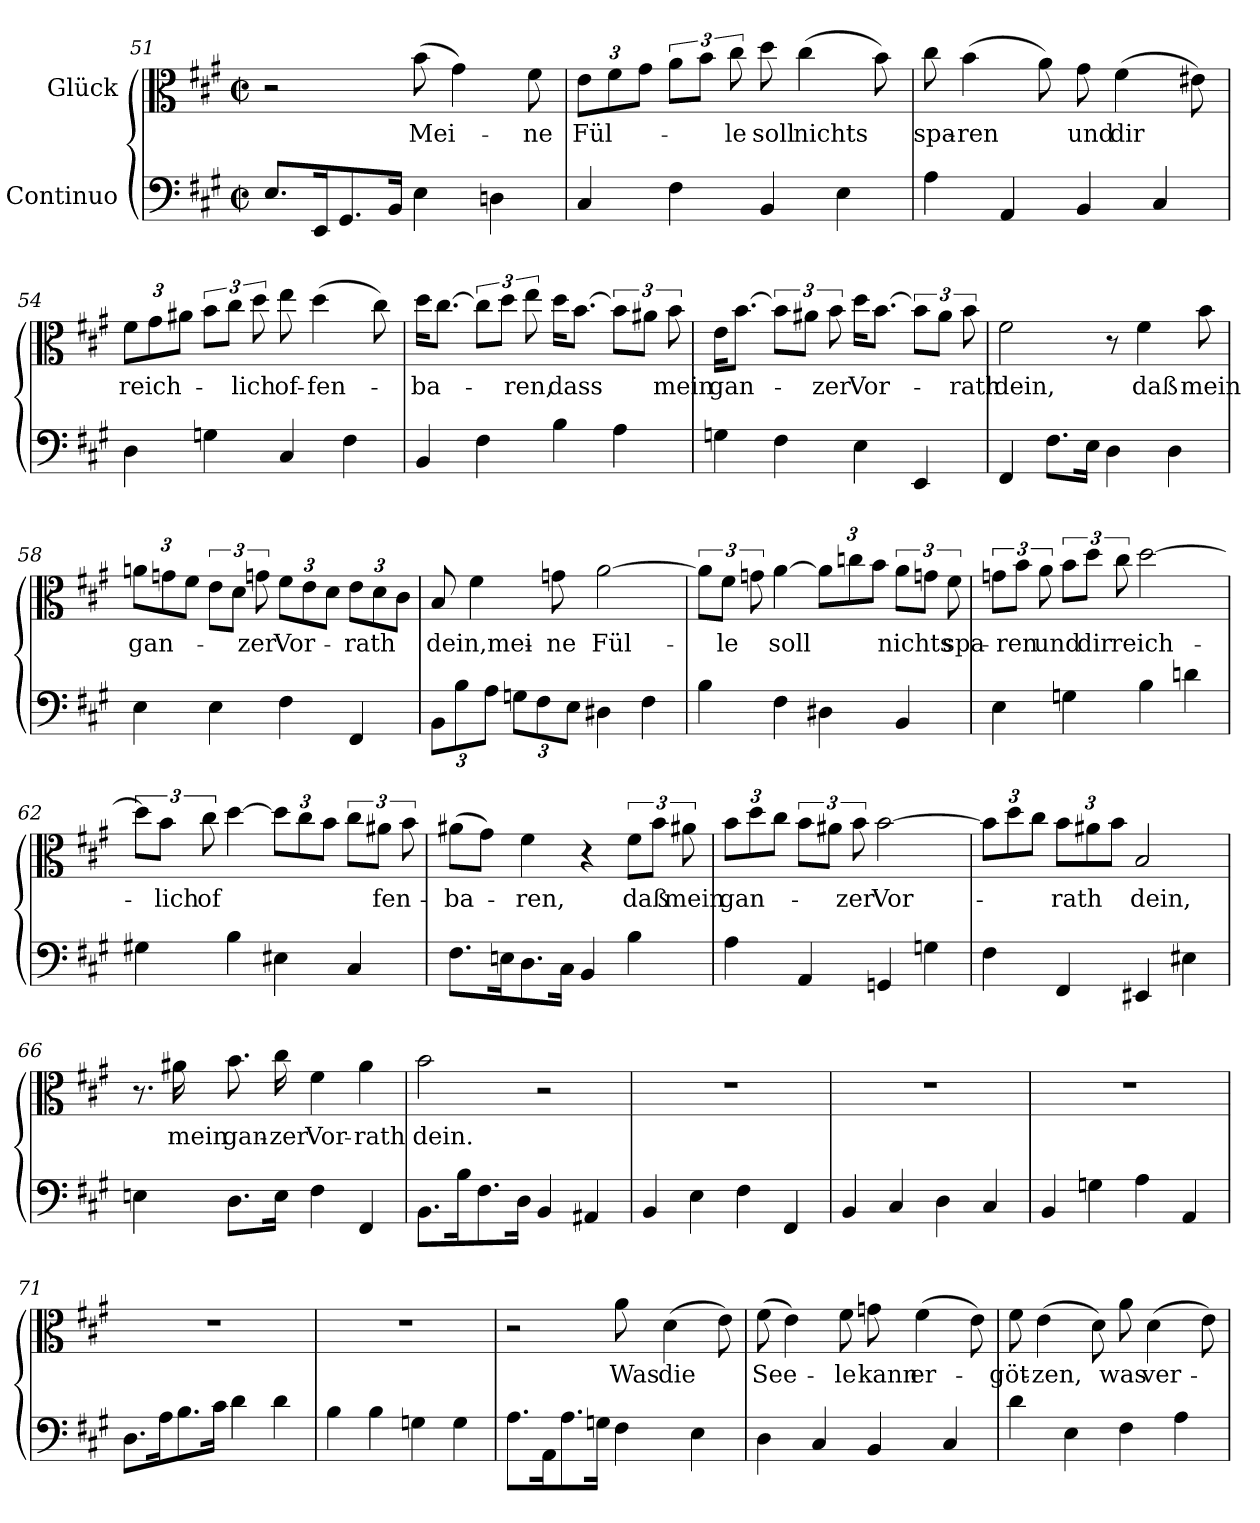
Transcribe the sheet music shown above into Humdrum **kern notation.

**kern	**kern	**text
*part2	*part1	*part1
*staff2	*staff1	*staff1
*I"Continuo	*I"Glück	*
!!LO:LB:g=z
*clefF4	*clefC3	*
*k[f#c#g#]	*k[f#c#g#]	*
*M2/2	*M2/2	*
*met(c|)	*met(c|)	*
=51	=51	=51
8.E/L	2r	.
16EE/K	.	.
8.GG#/	.	.
16BB/Jk	.	.
!	!	!LO:LY:b
4E\	(8b\	Mei-
.	4g#\)	.
4Dn\	.	.
!	!	!LO:LY:b
.	8f#\	-ne
=52	=52	=52
*	*Xbrackettup	*
!	!	!LO:LY:b
4C#/	12e\L	Fül-
.	12f#\	.
.	12g#\J	.
*	*brackettup	*
4F#\	12a\L	.
.	12b\J	.
!	!	!LO:LY:b
.	12cc#\	-le
!	!	!LO:LY:b
4BB/	8dd\	soll
!	!	!LO:LY:b
.	(4cc#\	nichts
4E\	.	.
.	8b\)	.
=53	=53	=53
!	!	!LO:LY:b
4A\	8cc#\	spa-
!	!	!LO:LY:b
.	(4b\	-ren
4AA/	.	.
.	8a\)	.
!	!	!LO:LY:b
4BB/	8g#\	und
!	!	!LO:LY:b
.	(4f#\	dir
4C#/	.	.
.	8e#X\)	.
=54	=54	=54
*	*Xbrackettup	*
!	!	!LO:LY:b
4D\	12f#\L	reich-
.	12g#\	.
.	12a#X\J	.
*	*brackettup	*
4Gn\	12b\L	.
.	12cc#\J	.
!	!	!LO:LY:b
.	12dd\	lich
!	!	!LO:LY:b
4C#/	8ee\	of-
!	!	!LO:LY:b
.	(4dd\	-fen-
4F#\	.	.
.	8cc#\)	.
!!LO:PB:g=z
=55	=55	=55
!	!	!LO:LY:b
4BB/	16dd\KL	-ba-
.	[8.cc#\J	.
4F#\	12cc#\L]	.
.	12dd\J	.
!	!	!LO:LY:b
.	12ee\	-ren,
!	!	!LO:LY:b
4B\	16dd\KL	dass
.	[8.b\J	.
4A\	12b\L]	.
.	12a#X\J	.
!	!	!LO:LY:b
.	12b\	mein
=56	=56	=56
!	!	!LO:LY:b
4Gn\	16e\KL	gan-
.	[8.b\J	.
4F#\	12b\L]	.
.	12a#X\J	.
!	!	!LO:LY:b
.	12b\	zer
!	!	!LO:LY:b
4E\	16dd\KL	Vor-
.	[8.b\J	.
4EE/	12b\L]	.
.	12a#\J	.
!	!	!LO:LY:b
.	12b\	-rath
=57	=57	=57
!	!	!LO:LY:b
4FF#/	2f#\	dein,
8.F#\L	.	.
16E\Jk	.	.
4D\	8r	.
!	!	!LO:LY:b
.	4f#\	daß
4D\	.	.
!	!	!LO:LY:b
.	8b\	mein
=58	=58	=58
*	*Xbrackettup	*
!	!	!LO:LY:b
4E\	12an\L	gan-
.	12gn\	.
.	12f#\J	.
*	*brackettup	*
4E\	12e\L	.
.	12d\J	.
!	!	!LO:LY:b
.	12gn\	zer
*	*Xbrackettup	*
!	!	!LO:LY:b
4F#\	12f#\L	Vor-
.	12e\	.
.	12d\J	.
!	!	!LO:LY:b
4FF#/	12e\L	-rath
.	12d\	.
.	12c#\J	.
!!LO:LB:g=z
=59	=59	=59
*Xbrackettup	*	*
!	!	!LO:LY:b
12BB\L	8B/	dein,mei-
12B\	.	.
.	4f#\	.
12A\J	.	.
12Gn\L	.	.
12F#\	.	.
!	!	!LO:LY:b
.	8gn\	ne
12E\J	.	.
!	!	!LO:LY:b
4D#X\	[2a\	Fül-
4F#\	.	.
=60	=60	=60
*	*brackettup	*
4B\	12a\L]	.
!	!	!LO:LY:b
.	12f#\J	-le
.	12gn\	.
!	!	!LO:LY:b
4F#\	[4a\	soll
*	*Xbrackettup	*
4D#X\	12a\L]	.
.	12ccn\	.
.	12b\J	.
*	*brackettup	*
!	!	!LO:LY:b
4BB/	12a\L	nichts
.	12gn\J	.
!	!	!LO:LY:b
.	12f#\	spa-
=61	=61	=61
4E\	12gn\L	.
!	!	!LO:LY:b
.	12b\J	-ren
!	!	!LO:LY:b
.	12a\	und
4Gn\	12b\L	.
!	!	!LO:LY:b
.	12dd\J	dir
!	!	!LO:LY:b
.	12cc#\	reich-
4B\	[2dd\	.
4dn\	.	.
=62	=62	=62
4G#X\	12dd\L]	.
!	!	!LO:LY:b
.	12b\J	-lich
!	!	!LO:LY:b
.	12cc#\	of-
4B\	[4dd\	.
*	*Xbrackettup	*
!	!	!LO:LY:b
4E#X\	12dd\L]	---
.	12cc#\	.
.	12b\J	.
*	*brackettup	*
4C#/	12cc#\L	.
!	!	!LO:LY:b
.	12a#X\J	-fen-
.	12b\	.
!!LO:LB:g=z
=63	=63	=63
!	!	!LO:LY:b
8.F#\L	(8a#X\L	-ba-
.	8g#\J)	.
16En\K	.	.
!	!	!LO:LY:b
8.D\	4f#\	-ren,
16C#\Jk	.	.
4BB/	4r	.
!	!	!LO:LY:b
4B\	12f#\L	daß
.	12b\J	.
!	!	!LO:LY:b
.	12a#X\	mein
=64	=64	=64
*	*Xbrackettup	*
!	!	!LO:LY:b
4A\	12b\L	gan-
.	12dd\	.
.	12cc#\J	.
*	*brackettup	*
4AA/	12b\L	.
.	12a#X\J	.
!	!	!LO:LY:b
.	12b\	zer
!	!	!LO:LY:b
4GGn/	[2b\	Vor-
4Gn\	.	.
=65	=65	=65
*	*Xbrackettup	*
4F#\	12b\L]	.
.	12dd\	.
.	12cc#\J	.
!	!	!LO:LY:b
4FF#/	12b\L	-rath
.	12a#X\	.
.	12b\J	.
!	!	!LO:LY:b
4EE#X/	2B/	dein,
4E#X\	.	.
=66	=66	=66
4En\	8.r	.
!	!	!LO:LY:b
.	16a#X\	mein
!	!	!LO:LY:b
8.D\L	8.b\	gan-
!	!	!LO:LY:b
16E\Jk	16cc#\	-zer
!	!	!LO:LY:b
4F#\	4f#\	Vor-
!	!	!LO:LY:b
4FF#/	4a#\	-rath
!!LO:LB:g=z
=67	=67	=67
!	!	!LO:LY:b
8.BB\L	2b\	dein.
16B\K	.	.
8.F#\	.	.
16D\Jk	.	.
4BB/	2r	.
4AA#X/	.	.
=68	=68	=68
4BB/	1r	.
4E\	.	.
4F#\	.	.
4FF#/	.	.
=69	=69	=69
4BB/	1r	.
4C#/	.	.
4D\	.	.
4C#/	.	.
=70	=70	=70
4BB/	1r	.
4Gn\	.	.
4A\	.	.
4AA/	.	.
=71	=71	=71
8.D\L	1r	.
16A\K	.	.
8.B\	.	.
16c#\Jk	.	.
4d\	.	.
4d\	.	.
=72	=72	=72
4B\	1r	.
4B\	.	.
4Gn\	.	.
4G\	.	.
!!LO:LB:g=z
=73	=73	=73
8.A\L	2r	.
16AA\K	.	.
8.A\	.	.
16Gn\Jk	.	.
!	!	!LO:LY:b
4F#\	8a\	Was
!	!	!LO:LY:b
.	(4d\	die
4E\	.	.
.	8e\)	.
=74	=74	=74
!	!	!LO:LY:b
4D\	(8f#\	See-
.	4e\)	.
4C#/	.	.
!	!	!LO:LY:b
.	8f#\	-le
!	!	!LO:LY:b
4BB/	8gn\	kann
!	!	!LO:LY:b
.	(4f#\	er-
4C#/	.	.
.	8e\)	.
=75	=75	=75
!	!	!LO:LY:b
4d\	8f#\	-göt-
!	!	!LO:LY:b
.	(4e\	-zen,
4E\	.	.
.	8d\)	.
!	!	!LO:LY:b
4F#\	8a\	was
!	!	!LO:LY:b
.	(4d\	ver-
4A\	.	.
.	8e\)	.
=	=	=
*-	*-	*-
